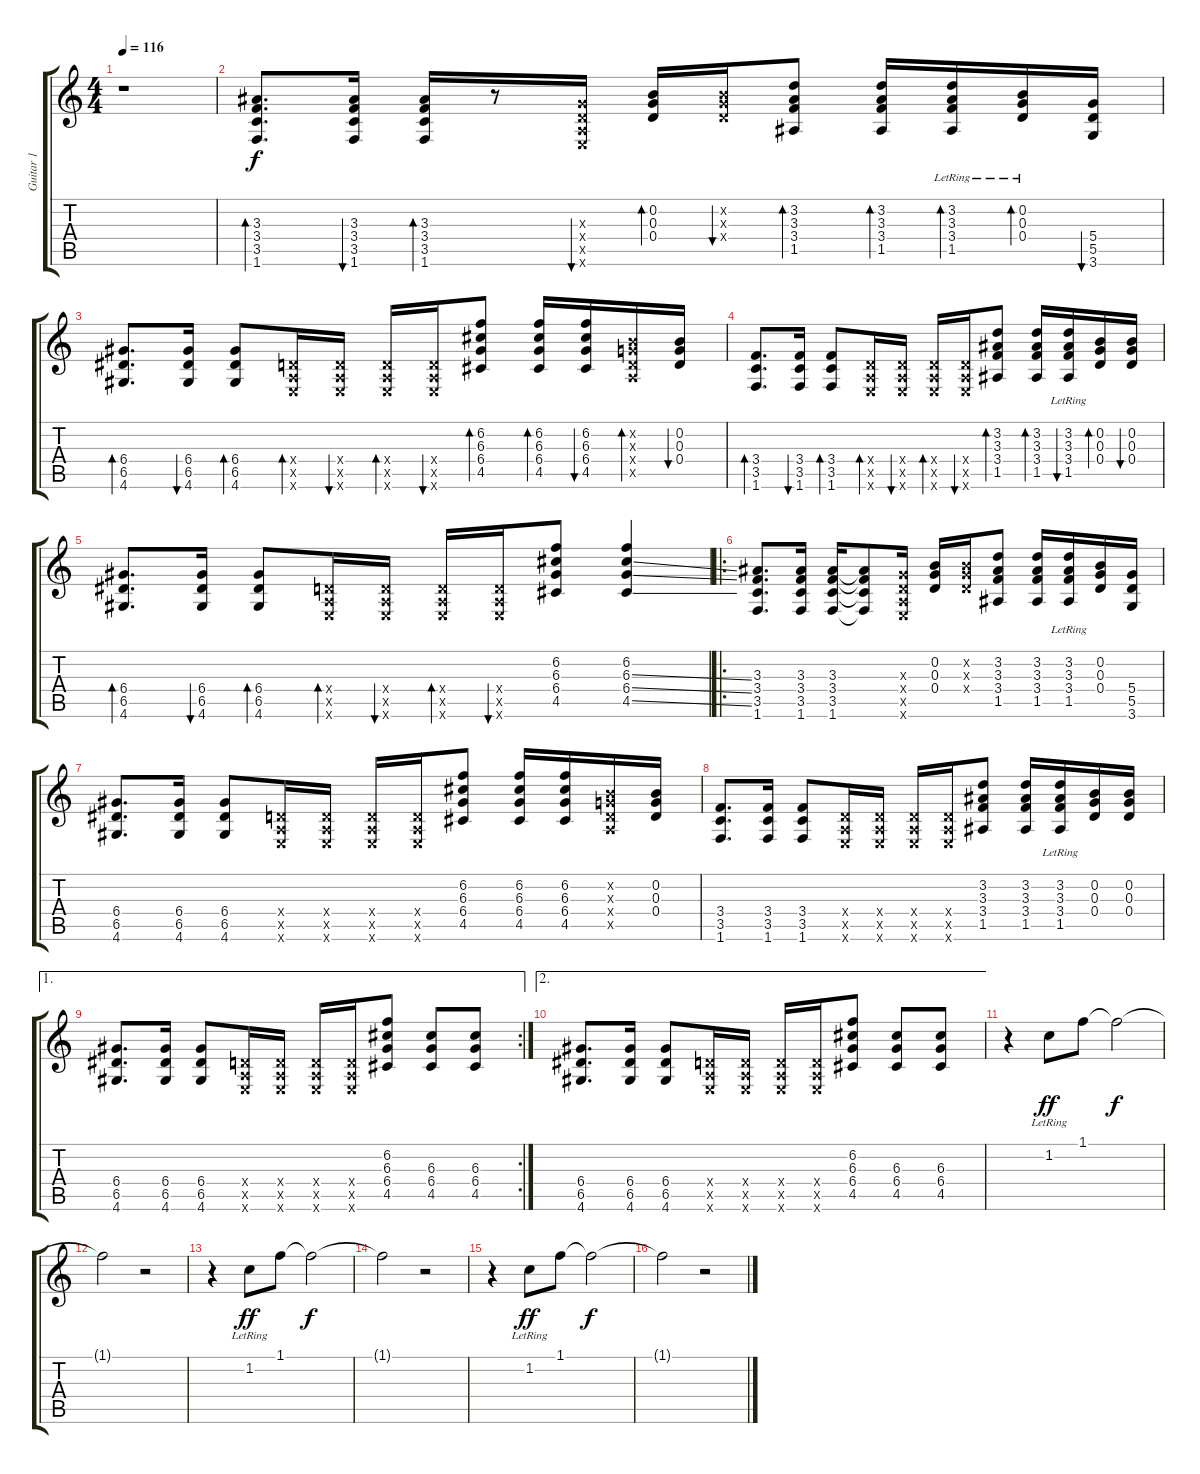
\track ("Guitar 1" "Guitar 1") {instrument distortionguitar}
\staff {score tabs}
\tuning (E4 B3 G3 D3 A2 E2) {hide}
\ts (4 4)
\tempo 116
\clef g2
\ks c
r.1{dy f instrument distortionguitar} |
(3.3 3.4 3.5 1.6).8{d bd 30 instrument acousticguitarsteel} (3.3 3.4 3.5 1.6).16{bu 30} (3.3 3.4 3.5 1.6).16{bd 30} r.8 (0.3{x} 0.4{x} 0.5{x} 0.6{x}).16{bu 30} (0.2 0.3 0.4).16{bd 30} (0.2{x} 0.3{x} 0.4{x}).16{bu 30} (3.2 3.3 3.4 1.5).8{bd 30} (3.2 3.3 3.4 1.5).16{bd 30} (3.2 3.3 3.4 1.5{lr}).16{bd 30} (0.2{lr} 0.3{lr} 0.4).16{bd 30} (5.4 5.5 3.6).16{bu 30} |
(6.4 6.5 4.6).8{d bd 30} (6.4 6.5 4.6).16{bu 30} (6.4 6.5 4.6).8{bd 30} (0.4{x} 0.5{x} 0.6{x}).16{bd 30} (0.4{x} 0.5{x} 0.6{x}).16{bu 30} (0.4{x} 0.5{x} 0.6{x}).16{bd 30} (0.4{x} 0.5{x} 0.6{x}).16{bu 30} (6.2 6.3 6.4 4.5).8{bd 30} (6.2 6.3 6.4 4.5).16{bd 30} (6.2 6.3 6.4 4.5).16{bu 30} (0.2{x} 0.3{x} 0.4{x} 0.5{x}).16{bd 30} (0.2 0.3 0.4).16{bu 30} |
(3.4 3.5 1.6).8{d bd 30} (3.4 3.5 1.6).16{bu 30} (3.4 3.5 1.6).8{bd 30} (0.4{x} 0.5{x} 0.6{x}).16{bd 30} (0.4{x} 0.5{x} 0.6{x}).16{bu 30} (0.4{x} 0.5{x} 0.6{x}).16{bd 30} (0.4{x} 0.5{x} 0.6{x}).16{bu 30} (3.2 3.3 3.4 1.5).8{bd 30} (3.2 3.3 3.4 1.5).16{bd 30} (3.2 3.3 3.4 1.5{lr}).16{bu 30} (0.2 0.3 0.4).16{bd 30} (0.2 0.3 0.4).16{bu 30} |
(6.4 6.5 4.6).8{d bd 30} (6.4 6.5 4.6).16{bu 30} (6.4 6.5 4.6).8{bd 30} (0.4{x} 0.5{x} 0.6{x}).16{bd 30} (0.4{x} 0.5{x} 0.6{x}).16{bu 30} (0.4{x} 0.5{x} 0.6{x}).16{bd 30} (0.4{x} 0.5{x} 0.6{x}).16{bu 30} (6.2 6.3 6.4 4.5).8{instrument distortionguitar} (6.2 6.3{ss} 6.4{ss} 4.5{ss}).4 |
\ro
(3.3 3.4 3.5 1.6).8{d} (3.3 3.4 3.5 1.6).16 (3.3 3.4 3.5 1.6).16 (3.3{t} 3.4{t} 3.5{t} 1.6{t}).8 (0.3{x} 0.4{x} 0.5{x} 0.6{x}).16 (0.2 0.3 0.4).16 (0.2{x} 0.3{x} 0.4{x}).16 (3.2 3.3 3.4 1.5).8 (3.2 3.3 3.4 1.5).16 (3.2 3.3 3.4 1.5{lr}).16 (0.2 0.3 0.4).16 (5.4 5.5 3.6).16 |
(6.4 6.5 4.6).8{d} (6.4 6.5 4.6).16 (6.4 6.5 4.6).8 (0.4{x} 0.5{x} 0.6{x}).16 (0.4{x} 0.5{x} 0.6{x}).16 (0.4{x} 0.5{x} 0.6{x}).16 (0.4{x} 0.5{x} 0.6{x}).16 (6.2 6.3 6.4 4.5).8 (6.2 6.3 6.4 4.5).16 (6.2 6.3 6.4 4.5).16 (0.2{x} 0.3{x} 0.4{x} 0.5{x}).16 (0.2 0.3 0.4).16 |
(3.4 3.5 1.6).8{d} (3.4 3.5 1.6).16 (3.4 3.5 1.6).8 (0.4{x} 0.5{x} 0.6{x}).16 (0.4{x} 0.5{x} 0.6{x}).16 (0.4{x} 0.5{x} 0.6{x}).16 (0.4{x} 0.5{x} 0.6{x}).16 (3.2 3.3 3.4 1.5).8 (3.2 3.3 3.4 1.5).16 (3.2 3.3 3.4 1.5{lr}).16 (0.2 0.3 0.4).16 (0.2 0.3 0.4).16 |
\ae 1
\rc 2
(6.4 6.5 4.6).8{d} (6.4 6.5 4.6).16 (6.4 6.5 4.6).8 (0.4{x} 0.5{x} 0.6{x}).16 (0.4{x} 0.5{x} 0.6{x}).16 (0.4{x} 0.5{x} 0.6{x}).16 (0.4{x} 0.5{x} 0.6{x}).16 (6.2 6.3 6.4 4.5).8 (6.3 6.4 4.5).8 (6.3 6.4 4.5).8 |
\ae 2
(6.4 6.5 4.6).8{d} (6.4 6.5 4.6).16 (6.4 6.5 4.6).8 (0.4{x} 0.5{x} 0.6{x}).16 (0.4{x} 0.5{x} 0.6{x}).16 (0.4{x} 0.5{x} 0.6{x}).16 (0.4{x} 0.5{x} 0.6{x}).16 (6.2 6.3 6.4 4.5).8 (6.3 6.4 4.5).8 (6.3 6.4 4.5).8 |
r.4 1.2{lr}.8{dy ff instrument acousticguitarsteel} 1.1.8 1.1{t}.2{dy f} |
1.1{t}.2 r.2 |
r.4 1.2{lr}.8{dy ff instrument acousticguitarsteel} 1.1.8 1.1{t}.2{dy f} |
1.1{t}.2 r.2 |
r.4 1.2{lr}.8{dy ff instrument acousticguitarsteel} 1.1.8 1.1{t}.2{dy f} |
1.1{t}.2 r.2
